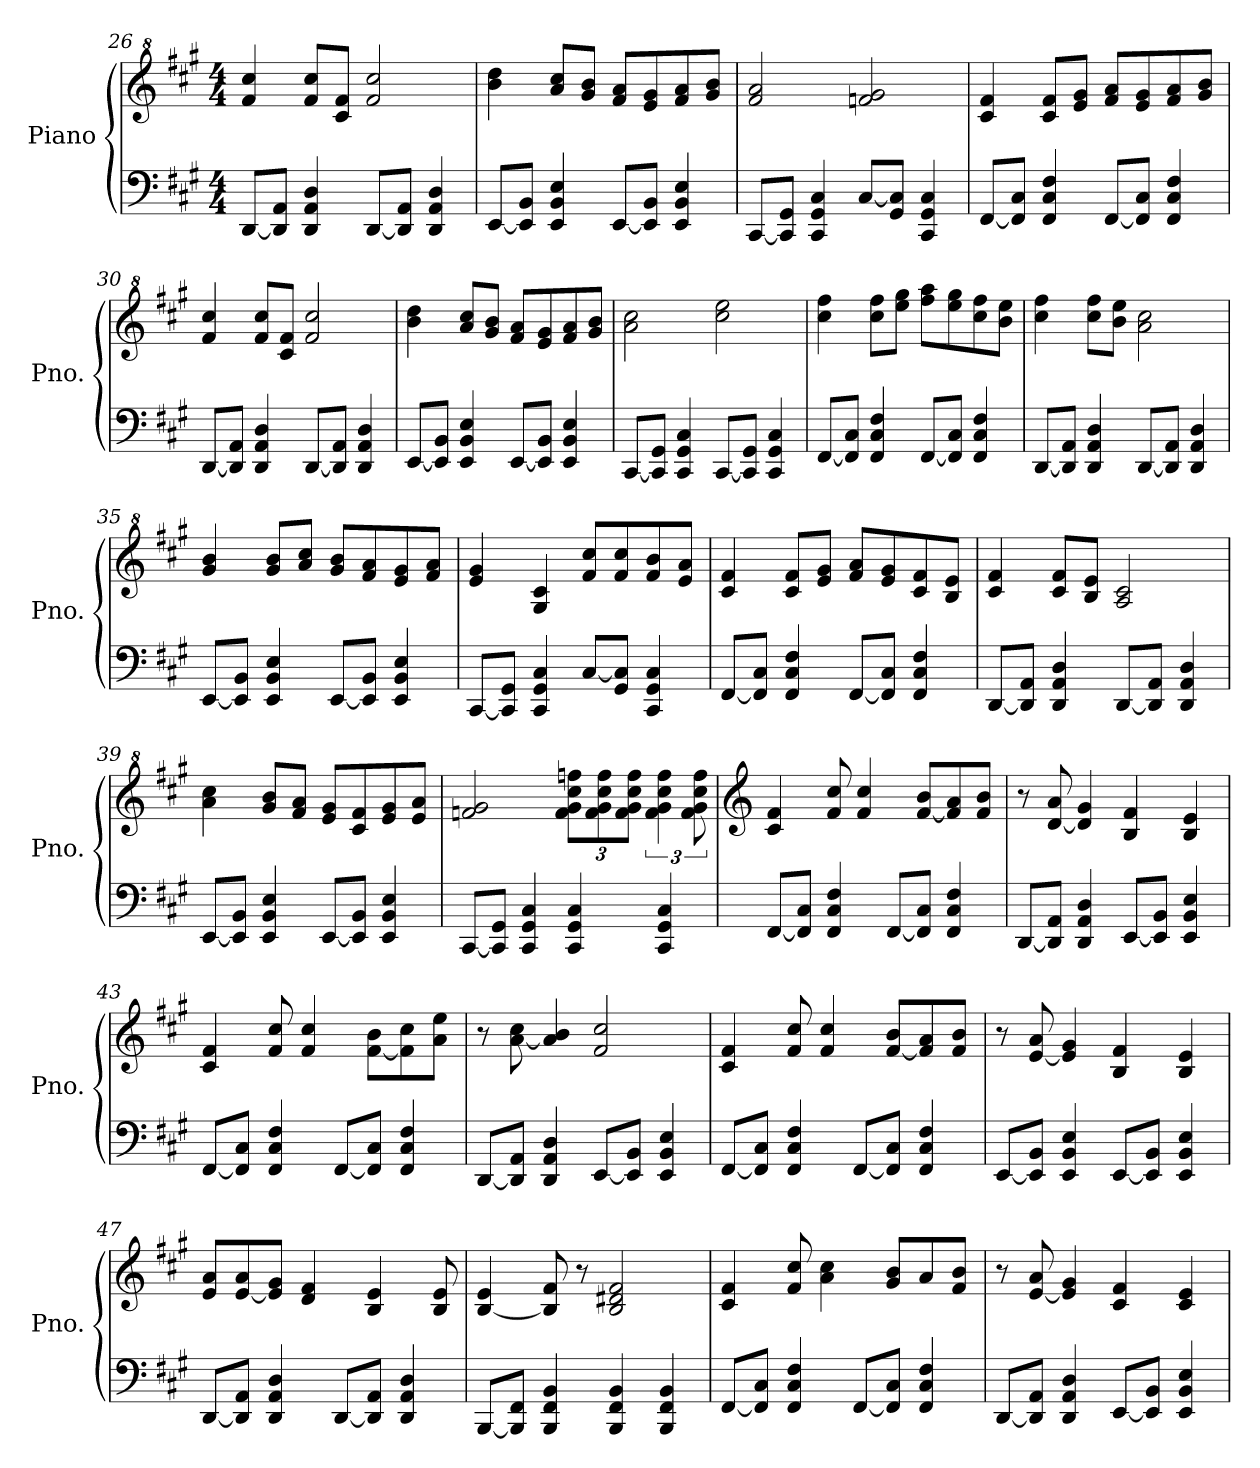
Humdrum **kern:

**kern	**kern
*part1	*part1
*staff2	*staff1
*I"Piano	*
*I'Pno.	*
!!LO:LB:g=z
*clefF4	*clefG^2
*k[f#c#g#]	*k[f#c#g#]
*M4/4	*M4/4
=26	=26
[8DD/L	4ff#/ 4ccc#/
8DD/] 8AA/J	.
4DD/ 4AA/ 4D/	8ff#/ 8ccc#/L
.	8cc#/ 8ff#/J
[8DD/L	2ff#/ 2ccc#/
8DD/] 8AA/J	.
4DD/ 4AA/ 4D/	.
=27	=27
[8EE/L	4bb\ 4ddd\
8EE/] 8BB/J	.
4EE/ 4BB/ 4E/	8aa/ 8ccc#/L
.	8gg#/ 8bb/J
[8EE/L	8ff#/ 8aa/L
8EE/] 8BB/J	8ee/ 8gg#/
4EE/ 4BB/ 4E/	8ff#/ 8aa/
.	8gg#/ 8bb/J
=28	=28
[8CC#/L	2ff#/ 2aa/
8CC#/] 8GG#/J	.
4CC#/ 4GG#/ 4C#/	.
[8C#/L	2ffn/ 2gg#/
8GG#/ 8C#/]J	.
4CC#/ 4GG#/ 4C#/	.
=29	=29
[8FF#/L	4cc#/ 4ff#/
8FF#/] 8C#/J	.
4FF#/ 4C#/ 4F#/	8cc#/ 8ff#/L
.	8ee/ 8gg#/J
[8FF#/L	8ff#/ 8aa/L
8FF#/] 8C#/J	8ee/ 8gg#/
4FF#/ 4C#/ 4F#/	8ff#/ 8aa/
.	8gg#/ 8bb/J
!!LO:LB:g=z
=30	=30
[8DD/L	4ff#/ 4ccc#/
8DD/] 8AA/J	.
4DD/ 4AA/ 4D/	8ff#/ 8ccc#/L
.	8cc#/ 8ff#/J
[8DD/L	2ff#/ 2ccc#/
8DD/] 8AA/J	.
4DD/ 4AA/ 4D/	.
=31	=31
[8EE/L	4bb\ 4ddd\
8EE/] 8BB/J	.
4EE/ 4BB/ 4E/	8aa/ 8ccc#/L
.	8gg#/ 8bb/J
[8EE/L	8ff#/ 8aa/L
8EE/] 8BB/J	8ee/ 8gg#/
4EE/ 4BB/ 4E/	8ff#/ 8aa/
.	8gg#/ 8bb/J
=32	=32
[8CC#/L	2aa\ 2ccc#\
8CC#/] 8GG#/J	.
4CC#/ 4GG#/ 4C#/	.
[8CC#/L	2ccc#\ 2eee\
8CC#/] 8GG#/J	.
4CC#/ 4GG#/ 4C#/	.
=33	=33
[8FF#/L	4ccc#\ 4fff#\
8FF#/] 8C#/J	.
4FF#/ 4C#/ 4F#/	8ccc#\ 8fff#\L
.	8eee\ 8ggg#\J
[8FF#/L	8fff#\ 8aaa\L
8FF#/] 8C#/J	8eee\ 8ggg#\
4FF#/ 4C#/ 4F#/	8ccc#\ 8fff#\
.	8bb\ 8eee\J
!!LO:LB:g=z
=34	=34
[8DD/L	4ccc#\ 4fff#\
8DD/] 8AA/J	.
4DD/ 4AA/ 4D/	8ccc#\ 8fff#\L
.	8bb\ 8eee\J
[8DD/L	2aa\ 2ccc#\
8DD/] 8AA/J	.
4DD/ 4AA/ 4D/	.
=35	=35
[8EE/L	4gg#/ 4bb/
8EE/] 8BB/J	.
4EE/ 4BB/ 4E/	8gg#/ 8bb/L
.	8aa/ 8ccc#/J
[8EE/L	8gg#/ 8bb/L
8EE/] 8BB/J	8ff#/ 8aa/
4EE/ 4BB/ 4E/	8ee/ 8gg#/
.	8ff#/ 8aa/J
=36	=36
[8CC#/L	4ee/ 4gg#/
8CC#/] 8GG#/J	.
4CC#/ 4GG#/ 4C#/	4g#/ 4cc#/
[8C#/L	8ff#/ 8ccc#/L
8GG#/ 8C#/]J	8ff#/ 8ccc#/
4CC#/ 4GG#/ 4C#/	8ff#/ 8bb/
.	8ee/ 8aa/J
=37	=37
[8FF#/L	4cc#/ 4ff#/
8FF#/] 8C#/J	.
4FF#/ 4C#/ 4F#/	8cc#/ 8ff#/L
.	8ee/ 8gg#/J
[8FF#/L	8ff#/ 8aa/L
8FF#/] 8C#/J	8ee/ 8gg#/
4FF#/ 4C#/ 4F#/	8cc#/ 8ff#/
.	8b/ 8ee/J
!!LO:LB:g=z
=38	=38
[8DD/L	4cc#/ 4ff#/
8DD/] 8AA/J	.
4DD/ 4AA/ 4D/	8cc#/ 8ff#/L
.	8b/ 8ee/J
[8DD/L	2a/ 2cc#/
8DD/] 8AA/J	.
4DD/ 4AA/ 4D/	.
=39	=39
[8EE/L	4aa\ 4ccc#\
8EE/] 8BB/J	.
4EE/ 4BB/ 4E/	8gg#/ 8bb/L
.	8ff#/ 8aa/J
[8EE/L	8ee/ 8gg#/L
8EE/] 8BB/J	8cc#/ 8ff#/
4EE/ 4BB/ 4E/	8ee/ 8gg#/
.	8ee/ 8aa/J
=40	=40
[8CC#/L	2ffn/ 2gg#/
8CC#/] 8GG#/J	.
4CC#/ 4GG#/ 4C#/	.
4CC#/ 4GG#/ 4C#/	12ff\ 12gg#\ 12ccc#\ 12fffn\L
.	12ff\ 12gg#\ 12ccc#\ 12fff\
.	12ff\ 12gg#\ 12ccc#\ 12fff\J
4CC#/ 4GG#/ 4C#/	6ff\ 6gg#\ 6ccc#\ 6fff\
.	12ff\ 12gg#\ 12ccc#\ 12fff\
=41	=41
*	*clefG2
[8FF#/L	4c#/ 4f#/
8FF#/] 8C#/J	.
4FF#/ 4C#/ 4F#/	8f#/ 8cc#/
.	4f#/ 4cc#/
[8FF#/L	.
8FF#/] 8C#/J	[8f#/ 8b/L
4FF#/ 4C#/ 4F#/	8f#/] 8a/
.	8f#/ 8b/J
!!LO:LB:g=z
=42	=42
[8DD/L	8r
8DD/] 8AA/J	[8d/ 8a/
4DD/ 4AA/ 4D/	4d/] 4g#/
[8EE/L	4B/ 4f#/
8EE/] 8BB/J	.
4EE/ 4BB/ 4E/	4B/ 4e/
=43	=43
[8FF#/L	4c#/ 4f#/
8FF#/] 8C#/J	.
4FF#/ 4C#/ 4F#/	8f#/ 8cc#/
.	4f#/ 4cc#/
[8FF#/L	.
8FF#/] 8C#/J	[8f#\ 8b\L
4FF#/ 4C#/ 4F#/	8f#\] 8cc#\
.	8a\ 8ee\J
=44	=44
[8DD/L	8r
8DD/] 8AA/J	[8a\ 8cc#\
4DD/ 4AA/ 4D/	4a/] 4b/
[8EE/L	2f#/ 2cc#/
8EE/] 8BB/J	.
4EE/ 4BB/ 4E/	.
=45	=45
[8FF#/L	4c#/ 4f#/
8FF#/] 8C#/J	.
4FF#/ 4C#/ 4F#/	8f#/ 8cc#/
.	4f#/ 4cc#/
[8FF#/L	.
8FF#/] 8C#/J	[8f#/ 8b/L
4FF#/ 4C#/ 4F#/	8f#/] 8a/
.	8f#/ 8b/J
=46	=46
[8EE/L	8r
8EE/] 8BB/J	[8e/ 8a/
4EE/ 4BB/ 4E/	4e/] 4g#/
[8EE/L	4B/ 4f#/
8EE/] 8BB/J	.
4EE/ 4BB/ 4E/	4B/ 4e/
!!LO:PB:g=z
=47	=47
[8DD/L	8e/ 8a/L
8DD/] 8AA/J	[8e/ 8a/
4DD/ 4AA/ 4D/	8e/] 8g#/J
.	4d/ 4f#/
[8DD/L	.
8DD/] 8AA/J	4B/ 4e/
4DD/ 4AA/ 4D/	.
.	8B/ 8e/
=48	=48
[8BBB/L	[4B/ 4e/
8BBB/] 8FF#/J	.
4BBB/ 4FF#/ 4BB/	8B/] 8f#/
.	8r
4BBB/ 4FF#/ 4BB/	2B/ 2d#X/ 2f#/
4BBB/ 4FF#/ 4BB/	.
=49	=49
[8FF#/L	4c#/ 4f#/
8FF#/] 8C#/J	.
4FF#/ 4C#/ 4F#/	8f#/ 8cc#/
.	4a\ 4cc#\
[8FF#/L	.
8FF#/] 8C#/J	8g#/ 8b/L
4FF#/ 4C#/ 4F#/	8a/
.	8f#/ 8b/J
=50	=50
[8DD/L	8r
8DD/] 8AA/J	[8e/ 8a/
4DD/ 4AA/ 4D/	4e/] 4g#/
[8EE/L	4c#/ 4f#/
8EE/] 8BB/J	.
4EE/ 4BB/ 4E/	4c#/ 4e/
=	=
*-	*-
